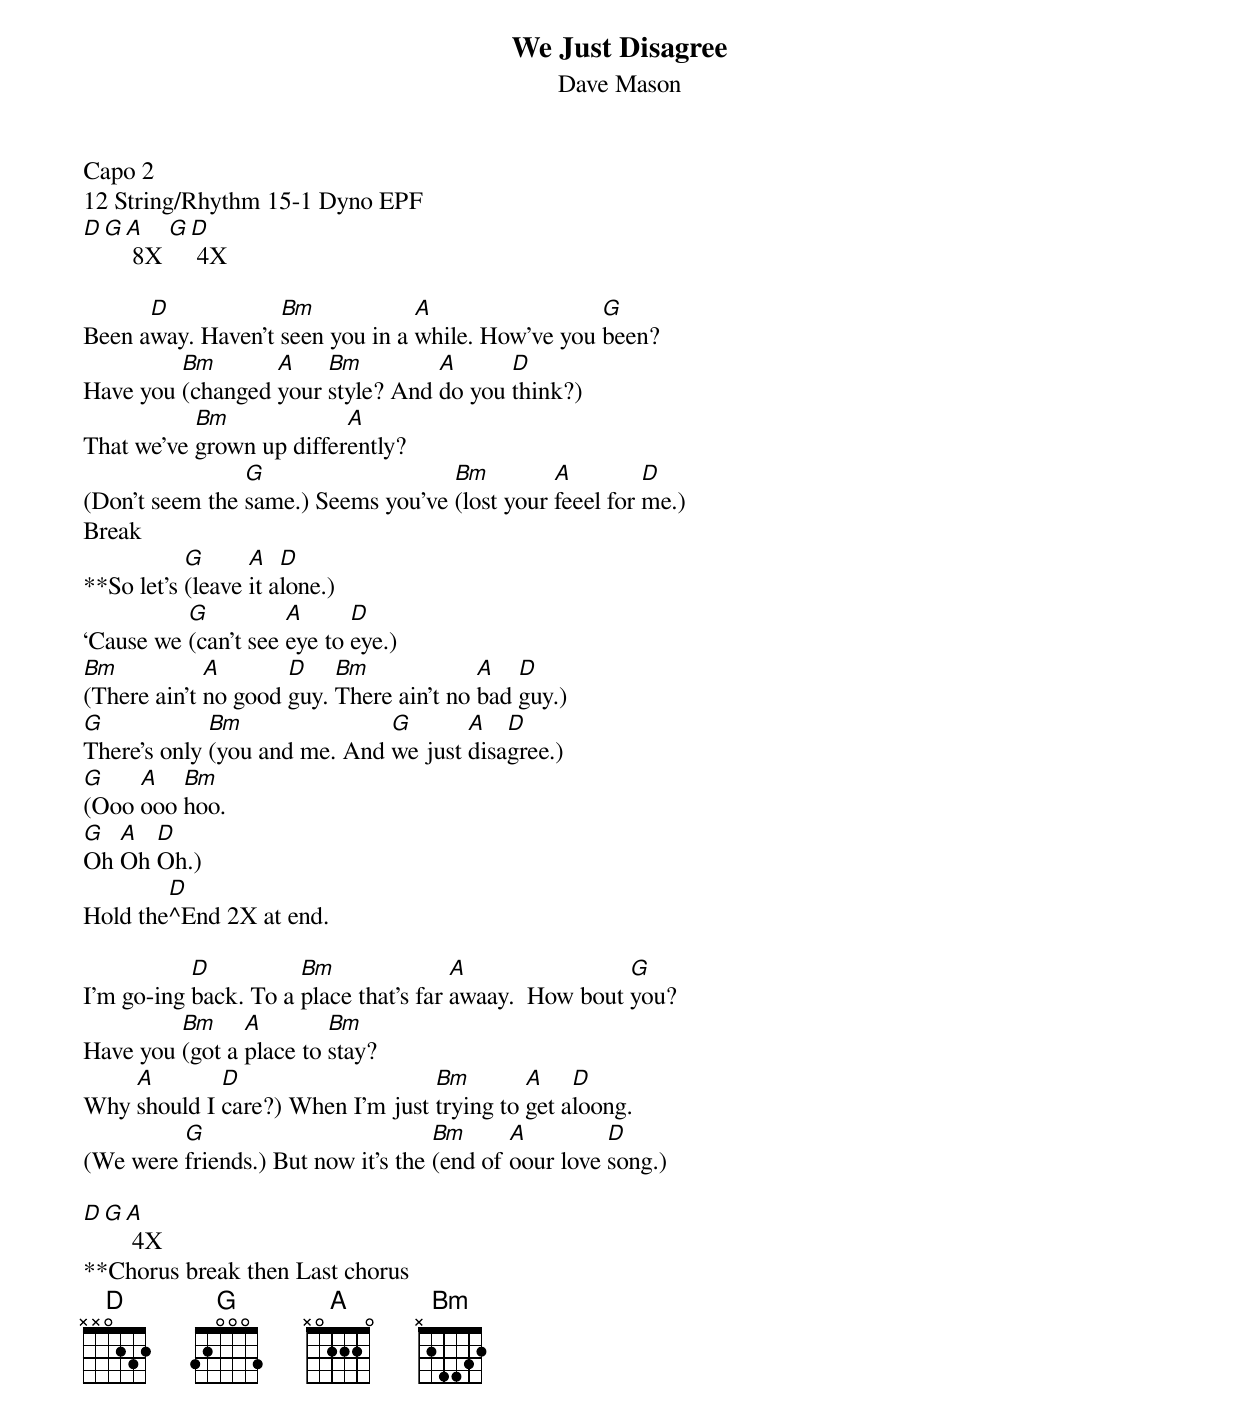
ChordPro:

{title: We Just Disagree}
{subtitle: Dave Mason}
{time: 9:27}
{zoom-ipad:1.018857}
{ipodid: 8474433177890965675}
Capo 2
12 String/Rhythm 15-1 Dyno EPF
[D][G][A] 8X [G][D] 4X

Been a[D]way. Haven't [Bm]seen you in a [A]while. How've you [G]been?
Have you [Bm](changed [A]your [Bm]style? And [A]do you [D]think?)
That we've [Bm]grown up differ[A]ently?
(Don't seem the [G]same.) Seems you've [Bm](lost your [A]feeel for [D]me.)
Break
**So let's [G](leave [A]it a[D]lone.)
‘Cause we [G](can't see [A]eye to [D]eye.)
[Bm](There ain't [A]no good [D]guy. [Bm]There ain't no [A]bad [D]guy.)
[G]There's only [Bm](you and me. And [G]we just [A]disa[D]gree.)
[G](Ooo [A]ooo [Bm]hoo.
[G]Oh [A]Oh [D]Oh.)
Hold the[D]^End 2X at end.

I'm go-ing [D]back. To a [Bm]place that's far [A]awaay.  How bout [G]you?
Have you [Bm](got a [A]place to [Bm]stay?
Why [A]should I [D]care?) When I'm just [Bm]trying to [A]get a[D]loong.
(We were [G]friends.) But now it's the [Bm](end of [A]oour love [D]song.)

[D][G][A] 4X
**Chorus break then Last chorus
